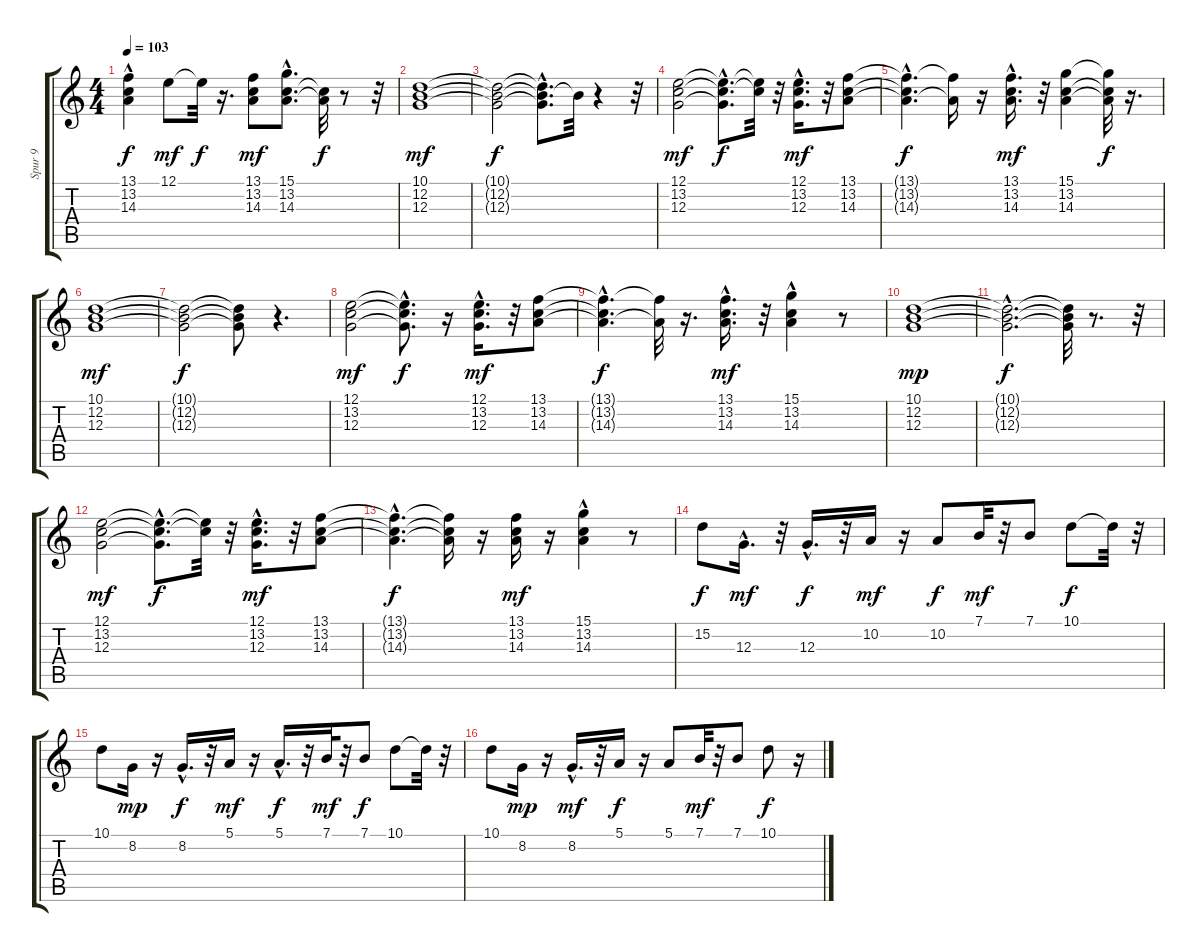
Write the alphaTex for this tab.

\track ("Spur 9" "Spur 9") {instrument pad1newage}
\staff {score tabs}
\tuning (E4 B3 G3 D3 A2 E2) {hide}
\ts (4 4)
\tempo 103
\clef g2
\ks c
(13.1{hac t} 13.2{hac t} 14.3{hac t}).4{dy f} 12.1.8{dy mf} 12.1{t}.32{dy f} r.16{d} (13.1 13.2 14.3).8{dy mf} (15.1{hac} 13.2{hac} 14.3{hac}).8{d} (13.2{t} 14.3{t}).32{dy f} r.8 r.32 |
(10.1 12.2 12.3).1{dy mf} |
(10.1{t} 12.2{t} 12.3{t}).2{dy f} (10.1{hac t} 12.2{hac t} 12.3{t}).8{d} 12.2{t}.32 r.4 r.32 |
(12.1 13.2 12.3).2{dy mf} (12.1{hac t} 13.2{hac t} 12.3{hac t}).8{d dy f} (12.1{t} 13.2{t}).32 r.32 (12.1{hac} 13.2{hac} 12.3{hac}).16{d dy mf} r.32 (13.1 13.2 14.3).8 |
(13.1{hac t} 13.2{hac t} 14.3{hac t}).4{d dy f} (13.1{t} 14.3{t}).16 r.16 (13.1{hac} 13.2{hac} 14.3{hac}).16{d dy mf} r.32 (15.1 13.2 14.3).4 (15.1{t} 13.2{t} 14.3{t}).32{dy f} r.16{d} |
(10.1 12.2 12.3).1{dy mf} |
(10.1{t} 12.2{t} 12.3{t}).2{dy f} (10.1{t} 12.2{t} 12.3{t}).8 r.4{d} |
(12.1 13.2 12.3).2{dy mf} (12.1{hac t} 13.2{hac t} 12.3{hac t}).8{d dy f} r.16 (12.1 13.2{hac} 12.3).16{d dy mf} r.32 (13.1 13.2 14.3).8 |
(13.1{hac t} 13.2{t} 14.3{hac t}).4{d dy f} (13.1{t} 14.3{t}).32 r.16{d} (13.1 13.2{hac} 14.3{hac}).16{d dy mf} r.32 (15.1{hac} 13.2 14.3).4 r.8 |
(10.1 12.2 12.3).1{dy mp} |
(10.1{hac t} 12.2{hac t} 12.3{hac t}).2{d dy f} (10.1{t} 12.2{t} 12.3{t}).32 r.8{d} r.32 |
(12.1 13.2 12.3).2{dy mf} (12.1{hac t} 13.2{hac t} 12.3{hac t}).8{d dy f} (12.1{t} 13.2{t}).32 r.32 (12.1{hac} 13.2{hac} 12.3).16{d dy mf} r.32 (13.1 13.2 14.3).8 |
(13.1{hac t} 13.2{hac t} 14.3{hac t}).4{d dy f} (13.1{t} 13.2{t} 14.3{t}).16 r.16 (13.1 13.2 14.3).16{dy mf} r.16 (15.1{hac} 13.2 14.3).4 r.8 |
15.2.8{dy f} 12.3{hac}.16{d dy mf} r.32 12.3{hac}.16{d dy f} r.32 10.2.16{dy mf} r.16 10.2.8{dy f} 7.1.32{dy mf} r.32 7.1.8 10.1.8{dy f} 10.1{t}.32 r.32 |
10.1.8 8.2.16{dy mp} r.16 8.2{hac}.16{d dy f} r.32 5.1.16{dy mf} r.16 5.1{hac}.16{d dy f} r.32 7.1.32{dy mf} r.32 7.1.8{dy f} 10.1.8 10.1{t}.32 r.32 |
10.1.8 8.2.16{dy mp} r.16 8.2{hac}.16{d dy mf} r.32 5.1.16{dy f} r.16 5.1.8 7.1.32{dy mf} r.32 7.1.8 10.1.8{dy f} r.16
